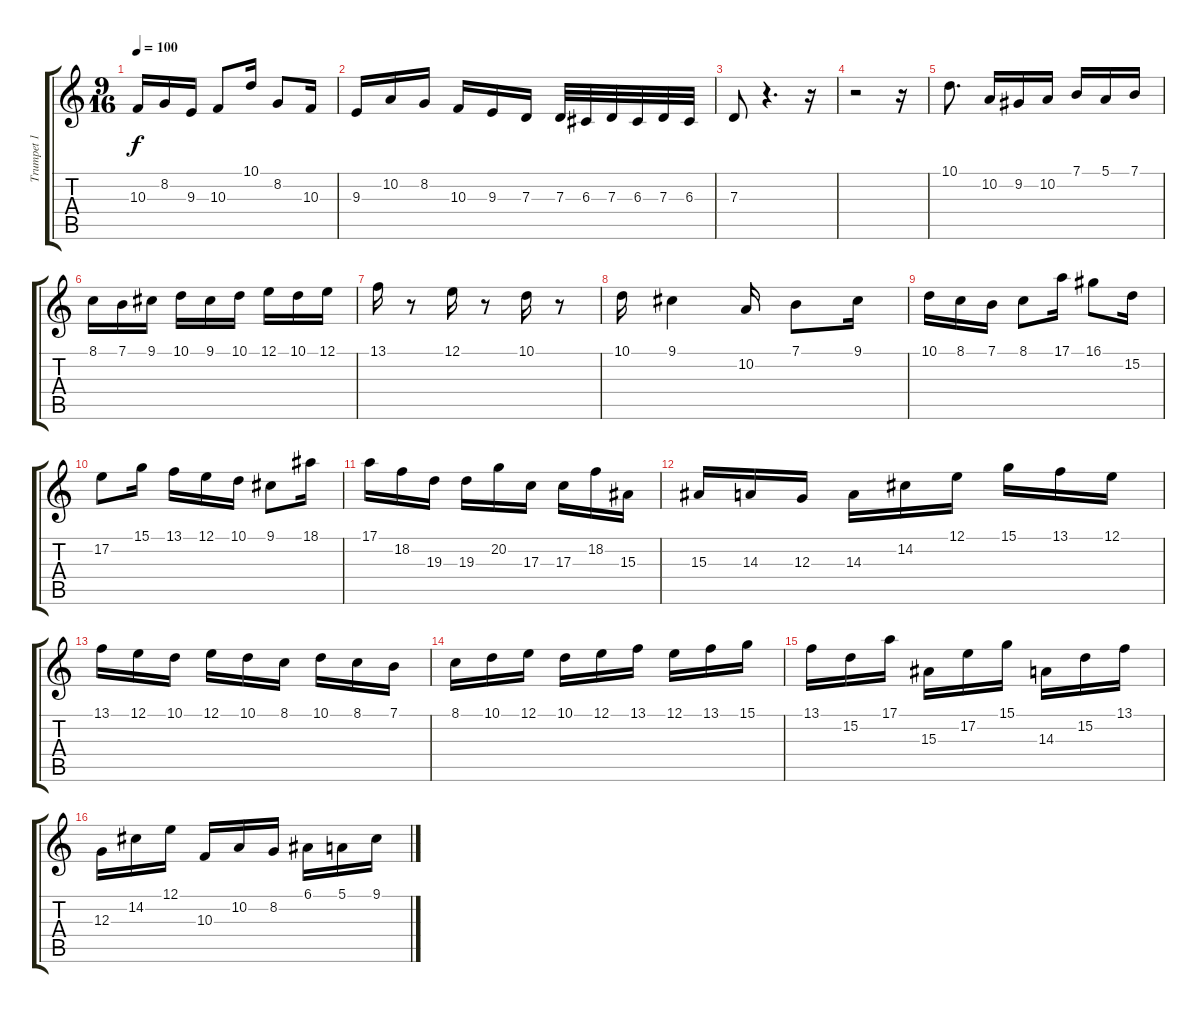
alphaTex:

\track ("Trumpet 1" "Trumpet 1") {instrument trumpet}
\staff {score tabs}
\tuning (E4 B3 G3 D3 A2 E2) {hide}
\ts (9 16)
\tempo 100
\clef g2
\ks c
10.3.16{dy f} 8.2.16 9.3.16 10.3.8 10.1.16 8.2.8 10.3.16 |
9.3.16 10.2.16 8.2.16 10.3.16 9.3.16 7.3.16 7.3.32 6.3.32 7.3.32 6.3.32 7.3.32 6.3.32 |
7.3.8 r.4{d} r.16 |
r.2 r.16 |
10.1.8{d} 10.2.16 9.2.16 10.2.16 7.1.16 5.1.16 7.1.16 |
8.1.16 7.1.16 9.1.16 10.1.16 9.1.16 10.1.16 12.1.16 10.1.16 12.1.16 |
13.1.16 r.8 12.1.16 r.8 10.1.16 r.8 |
10.1.16 9.1.4 10.2.16 7.1.8 9.1.16 |
10.1.16 8.1.16 7.1.16 8.1.8 17.1.16 16.1.8 15.2.16 |
17.2.8 15.1.16 13.1.16 12.1.16 10.1.16 9.1.8 18.1.16 |
17.1.16 18.2.16 19.3.16 19.3.16 20.2.16 17.3.16 17.3.16 18.2.16 15.3.16 |
15.3.16 14.3.16 12.3.16 14.3.16 14.2.16 12.1.16 15.1.16 13.1.16 12.1.16 |
13.1.16 12.1.16 10.1.16 12.1.16 10.1.16 8.1.16 10.1.16 8.1.16 7.1.16 |
8.1.16 10.1.16 12.1.16 10.1.16 12.1.16 13.1.16 12.1.16 13.1.16 15.1.16 |
13.1.16 15.2.16 17.1.16 15.3.16 17.2.16 15.1.16 14.3.16 15.2.16 13.1.16 |
12.3.16 14.2.16 12.1.16 10.3.16 10.2.16 8.2.16 6.1.16 5.1.16 9.1.16
